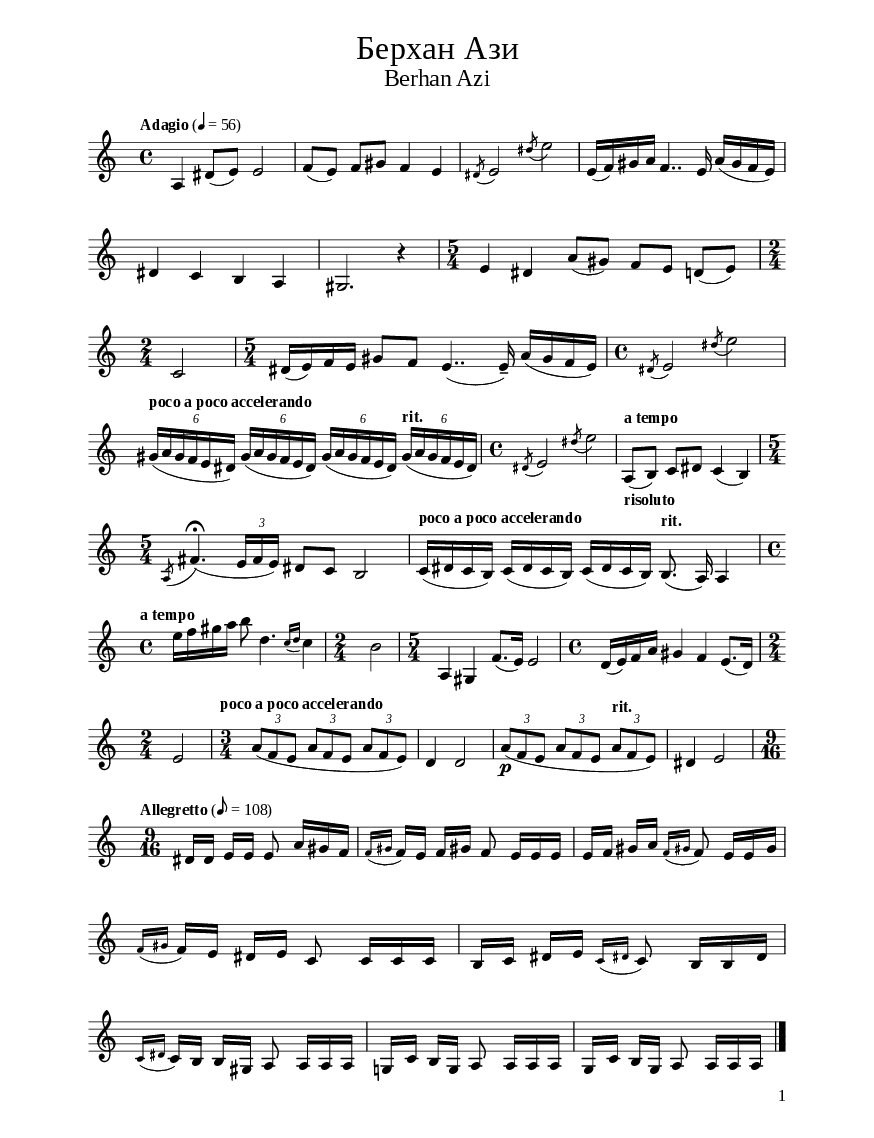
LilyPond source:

\version "2.22.1"

\include "include/globals.ily"
\bookpart {
  \paper {
    % the system system spacing is custom here so do not include bookpart-paper.ily
    print-all-headers = ##t
    print-page-number = ##t
    print-first-page-number = ##t

    % put page numbers on the bottom
    oddHeaderMarkup = \markup ""
    evenHeaderMarkup = \markup ""
    oddFooterMarkup = \markup
    \fill-line {
      ""
      \on-the-fly #print-page-number-check-first \fromproperty #'page:page-number-string
    }
    evenFooterMarkup = \markup
    \fill-line {
      \on-the-fly #print-page-number-check-first \fromproperty #'page:page-number-string
      ""
    }

    left-margin = 1.5\cm
    right-margin = 1.5\cm
    top-margin = 1.6\cm
    bottom-margin = 1.2\cm
    ragged-bottom = ##t % do not spread the staves to fill the whole vertical space

    % change distance between staves
    system-system-spacing =
    #'((basic-distance . 10)
       (minimum-distance . 6)
       (padding . 1)
       (stretchability . 10))
  }

  \header {
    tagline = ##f
  }

  \score {
    \include "include/score-layout.ily"

    \new Voice \relative c' {
      \clef treble
      \key c \major
      \time 4/4
      \tempoFunc "Adagio" 4 "56"
      \autoBeamOff

      a4 dis8([e]) e2 | \noBreak
      f8([e]) f[gis] f4 e | \noBreak
      \acciaccatura { dis8 } e2 \acciaccatura { dis'8 } e2 | \noBreak
      e,16([f) gis a] f4.. e16 a([gis f e]) | \break

      dis4 c b a | \noBreak
      gis2. r4 | \noBreak
      \time 5/4 e'4 dis a'8([gis]) f[e] d([e]) | \time 2/4 \break

      c2 | \noBreak
      \time 5/4 dis16([e) f e] gis8[f] e4..( e16\tenuto) a([gis f e]) | \noBreak
      \time 4/4 \acciaccatura { dis8 } e2 \acciaccatura { dis'8 } e2 | \break

      \tempo "poco a poco accelerando" \tuplet 6/4 { gis,16([a gis f e dis]) } \tuplet 6/4 { gis([a gis f e dis]) } \tuplet 6/4 { gis([a gis f e dis]) } \tempo "rit." \tuplet 6/4 { gis([a gis f e dis]) } | \noBreak
      \time 4/4 \acciaccatura { dis8 } e2 \acciaccatura { dis'8 } e2 | \noBreak
      \tempo "a tempo" a,,8_\markup { \bold risoluto } ([b]) c[dis] c4(b) \time 5/4 \break

      \acciaccatura { a8 } fis'4.\fermata( \tuplet 3/2 { e16[fis e]) } dis8[c] b2 | \noBreak
      \tempo "poco a poco accelerando" c16([dis c b]) c([dis c b]) c([dis c b]) \tempo "rit." b8.(a16) a4 | \time 4/4 \break

      \repeat volta 1 {
        \tempo "a tempo" e''16[f gis a] b8 d,4. \acciaccatura { c16[d] } c4 | \noBreak
        \time 2/4 b2 | \noBreak
        \time 5/4 a,4 gis f'8.([e16]) e2 | \noBreak
        \time 4/4 d16([e) f a] gis4 f e8.([d16]) | \time 2/4 \break

        e2 | \noBreak
      }
      \set Score.doubleRepeatType = #":|.|:"
      \repeat volta 1 {
        \time 3/4 \tempo "poco a poco accelerando" \tuplet 3/2 { a8([f e] } \tuplet 3/2 { a[f e] } \tuplet 3/2 { a[f e]) } | \noBreak
        d4 d2 \noBreak
        \tuplet 3/2 { a'8\p([ f e] } \tuplet 3/2 { a[f e] } \tempo "rit." \tuplet 3/2 { a[f e]) } | \noBreak
        dis4 e2
      }
      \time 9/16 \break
      \tempoFunc "Allegretto" 8 "108"
      dis16[dis] e[e] e8 a16[gis f] | \noBreak
      \acciaccatura { f[gis] } f[e] f[gis!] f8 e16[e e] | \noBreak
      e[f] gis[a] \acciaccatura { f[gis!] } f8 e16[e gis] | \break

      \acciaccatura { f[gis] } f[e] dis[e] c8 c16[c c] | \noBreak
      \repeat volta 1 {
        b[c] dis[e] \acciaccatura { c[dis!] } c8 b16[b dis] | \break

        \acciaccatura { c[dis!] } c[b] b[gis]  a8 a16[a a] | \noBreak
      }
      \repeat volta 1 {
        g![c] b[g] a8 a16[a a] | \noBreak
        g[c] b[g] a8 a16[a a] | \bar "|."
      }
    }

    \header {
      title = \titleFunc "Берхан Ази" "Berhan Azi"
    }
    \midi { }
  } % score
} % bookpart
